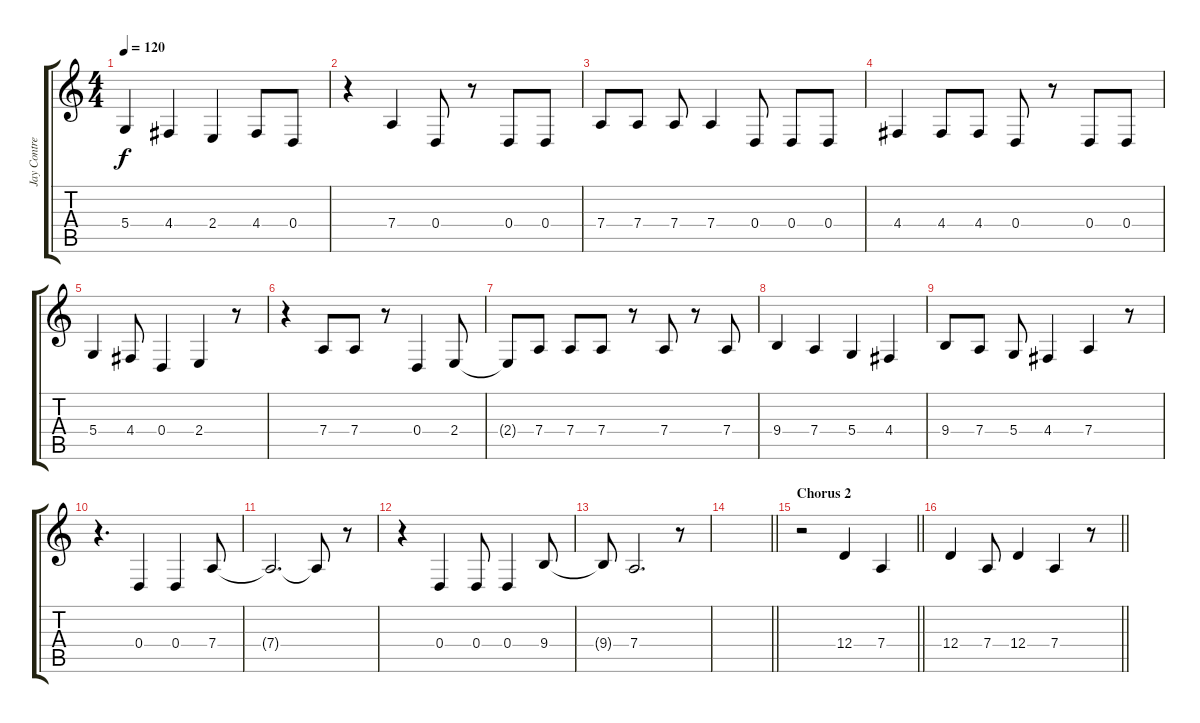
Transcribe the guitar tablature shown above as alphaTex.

\track ("Jay Contreras(Vocal)" "Jay Contre") {instrument sopranosax}
\staff {score tabs}
\tuning (E4 B3 G3 D3 A2 E2) {hide}
\ts (4 4)
\tempo 120
\clef g2
\ks c
5.4.4{dy f} 4.4.4 2.4.4 4.4.8 0.4.8 |
r.4 7.4.4 0.4.8 r.8 0.4.8 0.4.8 |
7.4.8 7.4.8 7.4.8 7.4.4 0.4.8 0.4.8 0.4.8 |
4.4.4 4.4.8 4.4.8 0.4.8 r.8 0.4.8 0.4.8 |
5.4.4 4.4.8 0.4.4 2.4.4 r.8 |
r.4 7.4.8 7.4.8 r.8 0.4.4 2.4.8 |
2.4{t}.8 7.4.8 7.4.8 7.4.8 r.8 7.4.8 r.8 7.4.8 |
9.4.4 7.4.4 5.4.4 4.4.4 |
9.4.8 7.4.8 5.4.8 4.4.4 7.4.4 r.8 |
r.4{d} 0.4.4 0.4.4 7.4.8 |
7.4{t}.2{d} 7.4{t}.8 r.8 |
r.4 0.4.4 0.4.8 0.4.4 9.4.8 |
9.4{t}.8 7.4.2{d} r.8 |
\barLineRight lightlight
|
\section ("" "Chorus 2")
\barLineRight lightlight
r.2 12.4.4 7.4.4 |
\barLineRight lightlight
12.4.4 7.4.8 12.4.4 7.4.4 r.8
